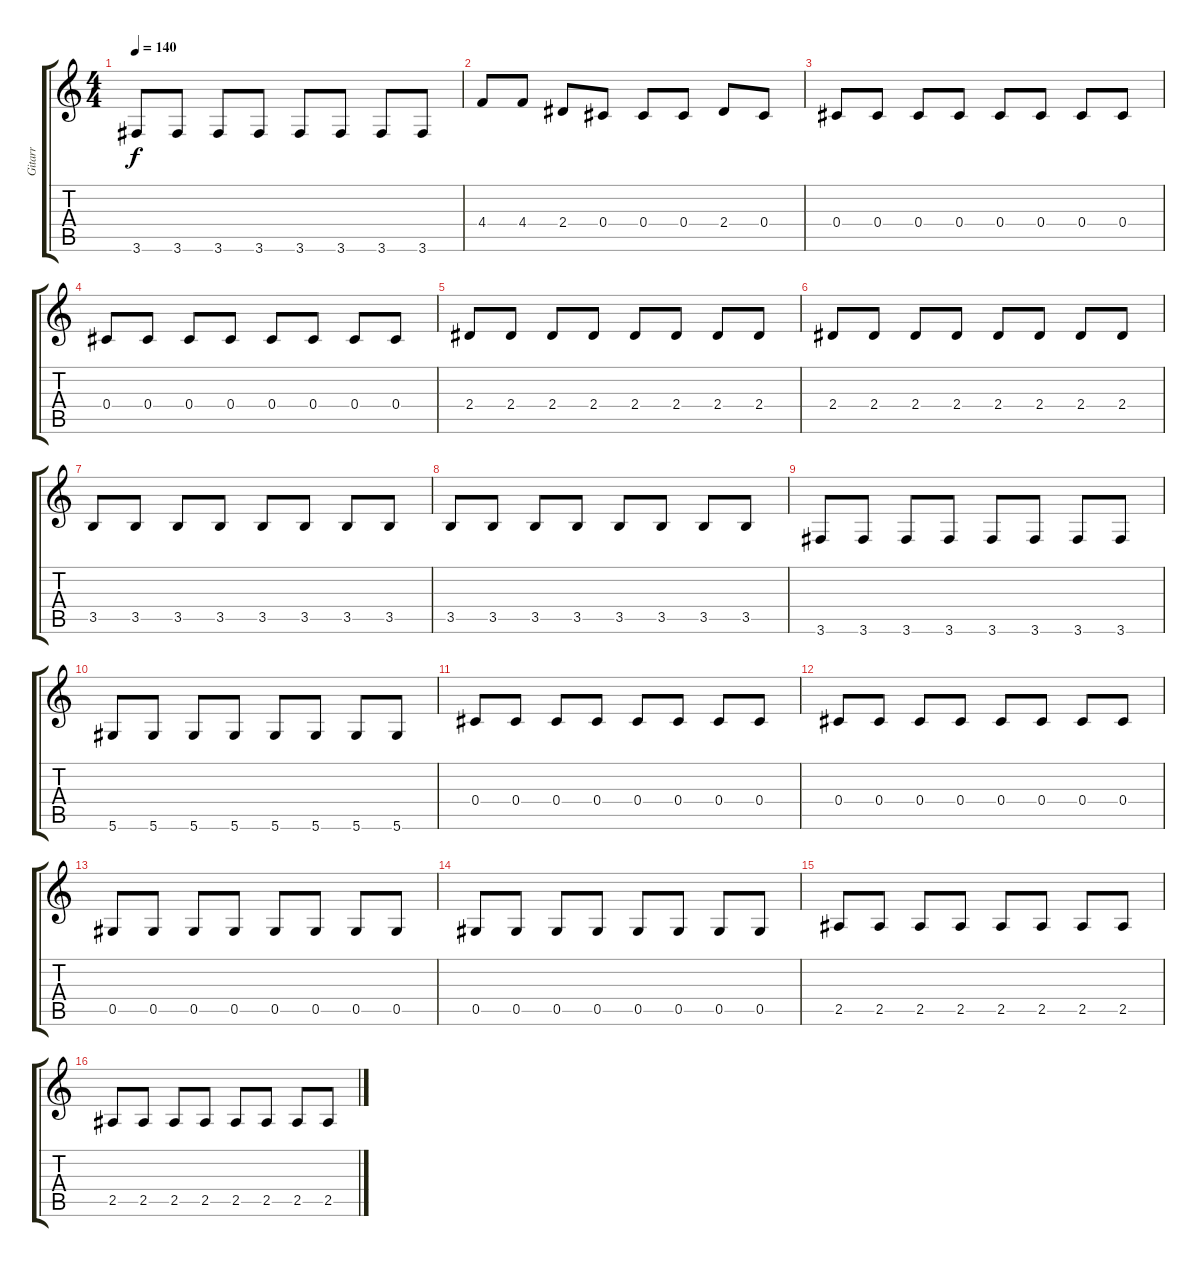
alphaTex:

\track ("Gitarr" "Gitarr") {instrument distortionguitar}
\staff {score tabs}
\tuning (Eb4 Bb3 Gb3 Db3 Ab2 Eb2) {hide}
\ts (4 4)
\tempo 140
\clef g2
\ks c
3.6.8{dy f} 3.6.8 3.6.8 3.6.8 3.6.8 3.6.8 3.6.8 3.6.8 |
4.4.8 4.4.8 2.4.8 0.4.8 0.4.8 0.4.8 2.4.8 0.4.8 |
0.4.8 0.4.8 0.4.8 0.4.8 0.4.8 0.4.8 0.4.8 0.4.8 |
0.4.8 0.4.8 0.4.8 0.4.8 0.4.8 0.4.8 0.4.8 0.4.8 |
2.4.8 2.4.8 2.4.8 2.4.8 2.4.8 2.4.8 2.4.8 2.4.8 |
2.4.8 2.4.8 2.4.8 2.4.8 2.4.8 2.4.8 2.4.8 2.4.8 |
3.5.8 3.5.8 3.5.8 3.5.8 3.5.8 3.5.8 3.5.8 3.5.8 |
3.5.8 3.5.8 3.5.8 3.5.8 3.5.8 3.5.8 3.5.8 3.5.8 |
3.6.8 3.6.8 3.6.8 3.6.8 3.6.8 3.6.8 3.6.8 3.6.8 |
5.6.8 5.6.8 5.6.8 5.6.8 5.6.8 5.6.8 5.6.8 5.6.8 |
0.4.8 0.4.8 0.4.8 0.4.8 0.4.8 0.4.8 0.4.8 0.4.8 |
0.4.8 0.4.8 0.4.8 0.4.8 0.4.8 0.4.8 0.4.8 0.4.8 |
0.5.8 0.5.8 0.5.8 0.5.8 0.5.8 0.5.8 0.5.8 0.5.8 |
0.5.8 0.5.8 0.5.8 0.5.8 0.5.8 0.5.8 0.5.8 0.5.8 |
2.5.8 2.5.8 2.5.8 2.5.8 2.5.8 2.5.8 2.5.8 2.5.8 |
2.5.8 2.5.8 2.5.8 2.5.8 2.5.8 2.5.8 2.5.8 2.5.8
